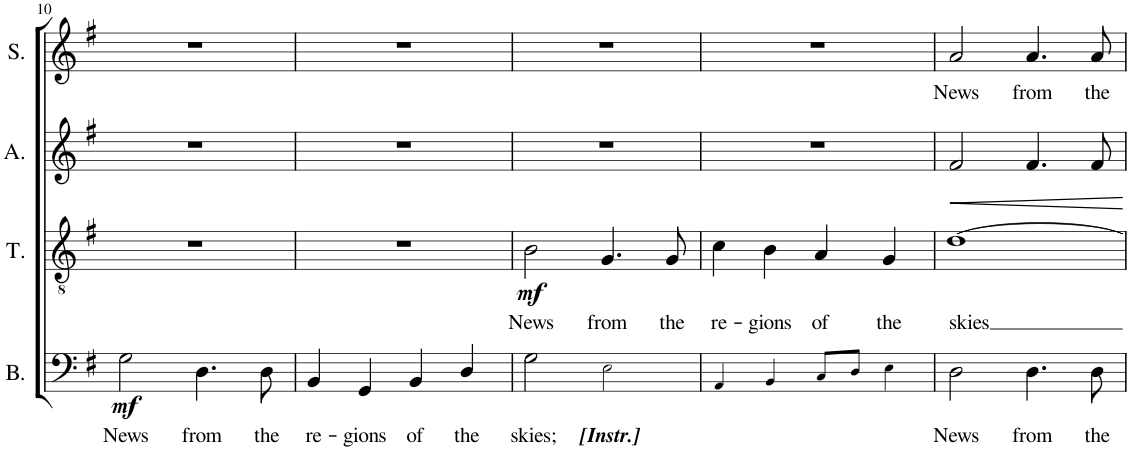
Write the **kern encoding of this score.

**kern	**text	**dynam	**kern	**text	**dynam	**kern	**kern	**text
*part4	*part4	*part4	*part3	*part3	*part3	*part2	*part1	*part1
*staff4	*staff4	*staff4	*staff3	*staff3	*staff3	*staff2	*staff1	*staff1
*I"Bass	*	*	*I"Tenor	*	*	*I"Alto	*I"Soprano	*
*I'B.	*	*	*I'T.	*	*	*I'A.	*I'S.	*
!!LO:PB:g=z
*clefF4	*	*	*clefGv2	*	*	*clefG2	*clefG2	*
*k[f#]	*	*	*k[f#]	*	*	*k[f#]	*k[f#]	*
*M2/2	*	*	*M2/2	*	*	*M2/2	*M2/2	*
=10	=10	=10	=10	=10	=10	=10	=10	=10
!	!LO:LY:b	!LO:DY:b	!	!	!	!	!	!
2G\	News	mf	1r	.	.	1r	1r	.
!	!LO:LY:b	!	!	!	!	!	!	!
4.D\	from	.	.	.	.	.	.	.
!	!LO:LY:b	!	!	!	!	!	!	!
8D\	the	.	.	.	.	.	.	.
=11	=11	=11	=11	=11	=11	=11	=11	=11
!	!LO:LY:b	!	!	!	!	!	!	!
4BB/	re-	.	1r	.	.	1r	1r	.
!	!LO:LY:b	!	!	!	!	!	!	!
4GG/	-gions	.	.	.	.	.	.	.
!	!LO:LY:b	!	!	!	!	!	!	!
4BB/	of	.	.	.	.	.	.	.
!	!LO:LY:b	!	!	!	!	!	!	!
4D/	the	.	.	.	.	.	.	.
=12	=12	=12	=12	=12	=12	=12	=12	=12
!	!LO:LY:b	!	!	!LO:LY:b	!LO:DY:b	!	!	!
2G\	skies;	.	2B\	News	mf	1r	1r	.
!	!LO:LY:b	!	!	!LO:LY:b	!	!	!	!
2E!\	[Instr.]	.	4.G/	from	.	.	.	.
!	!	!	!	!LO:LY:b	!	!	!	!
.	.	.	8G/	the	.	.	.	.
=13	=13	=13	=13	=13	=13	=13	=13	=13
!	!	!	!	!LO:LY:b	!	!	!	!
4AA!/	.	.	4c\	re-	.	1r	1r	.
!	!	!	!	!LO:LY:b	!	!	!	!
4BB!/	.	.	4B\	-gions	.	.	.	.
!	!	!	!	!LO:LY:b	!	!	!	!
8C!/L	.	.	4A/	of	.	.	.	.
8D!/J	.	.	.	.	.	.	.	.
!	!	!	!	!LO:LY:b	!	!	!	!
4E!\	.	.	4G/	the	.	.	.	.
=14	=14	=14	=14	=14	=14	=14	=14	=14
!	!LO:LY:b	!	!	!LO:LY:b	!	!	!	!LO:LY:b
2D\	News	.	[1d	skies	.	2f#/	2a/	News
!	!LO:LY:b	!	!	!	!	!	!	!LO:LY:b
4.D\	from	.	.	.	.	4.f#/	4.a/	from
!	!LO:LY:b	!	!	!	!	!	!	!LO:LY:b
8D\	the	.	.	.	.	8f#/	8a/	the
=	=	=	=	=	=	=	=	=
*-	*-	*-	*-	*-	*-	*-	*-	*-
